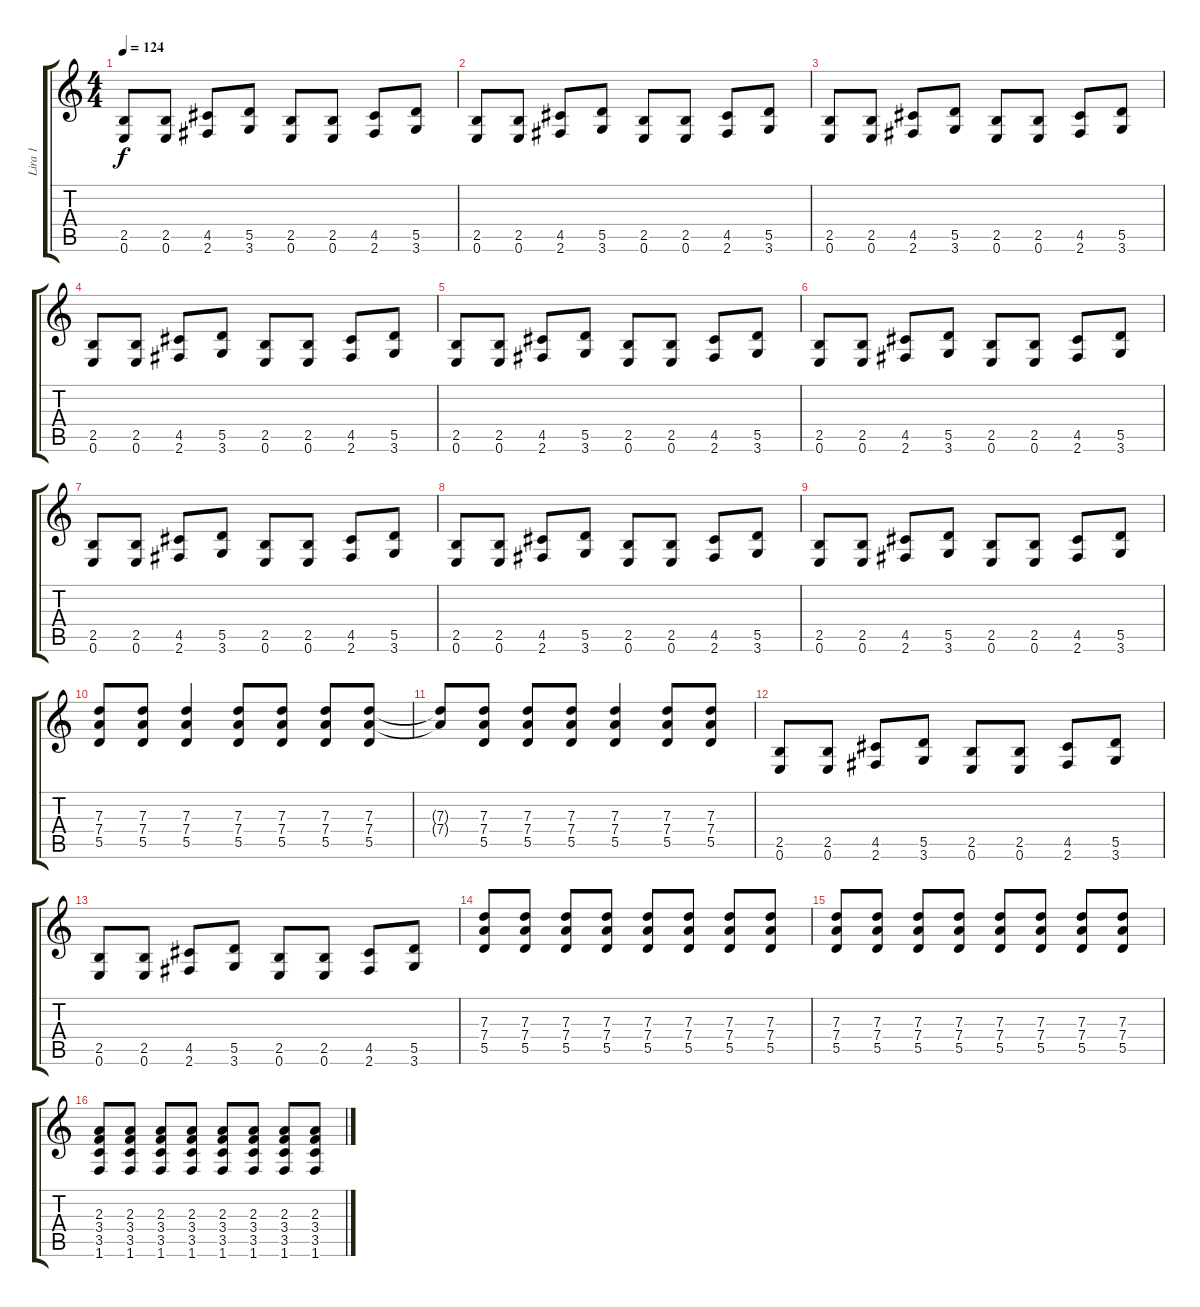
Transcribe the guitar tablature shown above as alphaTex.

\track ("Lira 1" "Lira 1") {instrument overdrivenguitar}
\staff {score tabs}
\tuning (E4 B3 G3 D3 A2 E2) {hide}
\ts (4 4)
\tempo 124
\clef g2
\ks c
(2.5 0.6).8{dy f} (2.5 0.6).8 (4.5 2.6).8 (5.5 3.6).8 (2.5 0.6).8 (2.5 0.6).8 (4.5 2.6).8 (5.5 3.6).8 |
(2.5 0.6).8 (2.5 0.6).8 (4.5 2.6).8 (5.5 3.6).8 (2.5 0.6).8 (2.5 0.6).8 (4.5 2.6).8 (5.5 3.6).8 |
(2.5 0.6).8 (2.5 0.6).8 (4.5 2.6).8 (5.5 3.6).8 (2.5 0.6).8 (2.5 0.6).8 (4.5 2.6).8 (5.5 3.6).8 |
(2.5 0.6).8 (2.5 0.6).8 (4.5 2.6).8 (5.5 3.6).8 (2.5 0.6).8 (2.5 0.6).8 (4.5 2.6).8 (5.5 3.6).8 |
(2.5 0.6).8 (2.5 0.6).8 (4.5 2.6).8 (5.5 3.6).8 (2.5 0.6).8 (2.5 0.6).8 (4.5 2.6).8 (5.5 3.6).8 |
(2.5 0.6).8 (2.5 0.6).8 (4.5 2.6).8 (5.5 3.6).8 (2.5 0.6).8 (2.5 0.6).8 (4.5 2.6).8 (5.5 3.6).8 |
(2.5 0.6).8 (2.5 0.6).8 (4.5 2.6).8 (5.5 3.6).8 (2.5 0.6).8 (2.5 0.6).8 (4.5 2.6).8 (5.5 3.6).8 |
(2.5 0.6).8 (2.5 0.6).8 (4.5 2.6).8 (5.5 3.6).8 (2.5 0.6).8 (2.5 0.6).8 (4.5 2.6).8 (5.5 3.6).8 |
(2.5 0.6).8 (2.5 0.6).8 (4.5 2.6).8 (5.5 3.6).8 (2.5 0.6).8 (2.5 0.6).8 (4.5 2.6).8 (5.5 3.6).8 |
(7.3 7.4 5.5).8{instrument overdrivenguitar} (7.3 7.4 5.5).8 (7.3 7.4 5.5).4 (7.3 7.4 5.5).8 (7.3 7.4 5.5).8 (7.3 7.4 5.5).8 (7.3 7.4 5.5).8 |
(7.3{t} 7.4{t}).8 (7.3 7.4 5.5).8 (7.3 7.4 5.5).8 (7.3 7.4 5.5).8 (7.3 7.4 5.5).4 (7.3 7.4 5.5).8 (7.3 7.4 5.5).8 |
(2.5 0.6).8 (2.5 0.6).8 (4.5 2.6).8 (5.5 3.6).8 (2.5 0.6).8 (2.5 0.6).8 (4.5 2.6).8 (5.5 3.6).8 |
(2.5 0.6).8 (2.5 0.6).8 (4.5 2.6).8 (5.5 3.6).8 (2.5 0.6).8 (2.5 0.6).8 (4.5 2.6).8 (5.5 3.6).8 |
(7.3 7.4 5.5).8 (7.3 7.4 5.5).8 (7.3 7.4 5.5).8 (7.3 7.4 5.5).8 (7.3 7.4 5.5).8 (7.3 7.4 5.5).8 (7.3 7.4 5.5).8 (7.3 7.4 5.5).8 |
(7.3 7.4 5.5).8 (7.3 7.4 5.5).8 (7.3 7.4 5.5).8 (7.3 7.4 5.5).8 (7.3 7.4 5.5).8 (7.3 7.4 5.5).8 (7.3 7.4 5.5).8 (7.3 7.4 5.5).8 |
(2.3 3.4 3.5 1.6).8 (2.3 3.4 3.5 1.6).8 (2.3 3.4 3.5 1.6).8 (2.3 3.4 3.5 1.6).8 (2.3 3.4 3.5 1.6).8 (2.3 3.4 3.5 1.6).8 (2.3 3.4 3.5 1.6).8 (2.3 3.4 3.5 1.6).8
